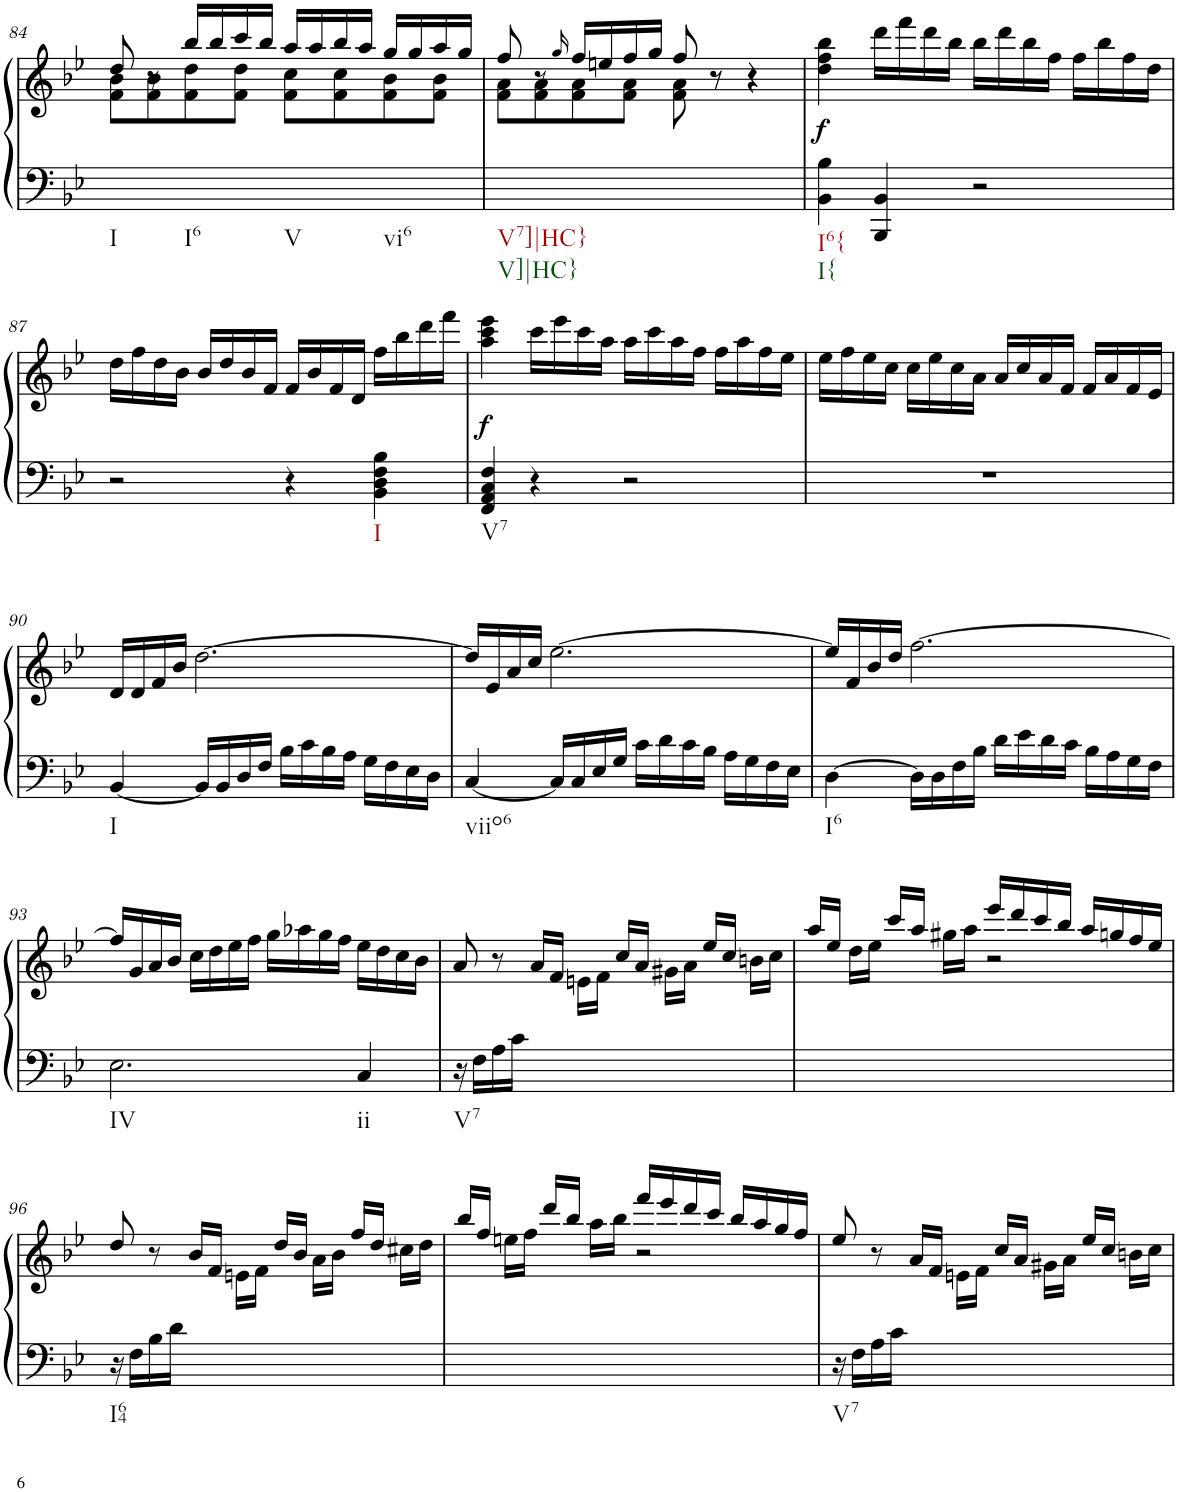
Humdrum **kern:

**kern	**kern	**dynam
*part1	*part1	*part1
*staff2	*staff1	*staff1/2
*I"Piano	*	*
*I'Pno.	*	*
!!LO:PB:g=z
*clefF4	*clefG2	*
*k[b-e-]	*k[b-e-]	*
*M4/4	*M4/4	*
*met(c)	*met(c)	*
=84	=84	=84
*	*^	*
!LO:TX:b:t=I	!	!	!
4ryy	8dd/	8f\ 8b-\L	.
.	8r	8f\ 8b-\	.
!LO:TX:b:t=I6	!	!	!
4ryy	16bb-/LL	8f\ 8dd\	.
.	16bb-/	.	.
.	16ccc/	8f\ 8dd\J	.
.	16bb-/JJ	.	.
!LO:TX:b:t=V	!	!	!
4ryy	16aa/LL	8f\ 8cc\L	.
.	16aa/	.	.
.	16bb-/	8f\ 8cc\	.
.	16aa/JJ	.	.
!LO:TX:b:t=vi6	!	!	!
4ryy	16gg/LL	8f\ 8b-\	.
.	16gg/	.	.
.	16aa/	8f\ 8b-\J	.
.	16gg/JJ	.	.
=85	=85	=85	=85
!LO:TX:b:t=V7]|HC}	!	!	!
!LO:TX:b:t=V]|HC}	!	!	!
8ryy	8ff/	8f\ 8a\L	.
.	8r	8f\ 8a\	.
.	16qgg/	.	.
.	16ff/LL	8f\ 8a\	.
.	16een/	.	.
.	16ff/	8f\ 8a\J	.
.	16gg/JJ	.	.
.	8ff/	8f\ 8a\	.
8r	8r	4.ryy	.
4r	4r	.	.
*	*v	*v	*
=86	=86	=86
!LO:TX:b:t=I6{	!	!
!LO:TX:b:t=I{	!	!
!	!	!LO:DY:b
4BB-\ 4B-\	4dd\ 4ff\ 4bb-\	f
4BBB-/ 4BB-/	16ddd\LL	.
.	16fff\	.
.	16ddd\	.
.	16bb-\JJ	.
2r	16bb-\LL	.
.	16ddd\	.
.	16bb-\	.
.	16ff\JJ	.
.	16ff\LL	.
.	16bb-\	.
.	16ff\	.
.	16dd\JJ	.
!!LO:LB:g=z
=87	=87	=87
2r	16dd\LL	.
.	16ff\	.
.	16dd\	.
.	16b-\JJ	.
.	16b-/LL	.
.	16dd/	.
.	16b-/	.
.	16f/JJ	.
4r	16f/LL	.
.	16b-/	.
.	16f/	.
.	16d/JJ	.
!LO:TX:b:t=I	!	!
4BB-\ 4D\ 4F\ 4B-\	16ff\LL	.
.	16bb-\	.
.	16ddd\	.
.	16fff\JJ	.
=88	=88	=88
!LO:TX:b:t=V7	!	!
!	!	!LO:DY:b
4FF/ 4AA/ 4C/ 4F/	4aa\ 4ccc\ 4eee-\	f
4r	16ccc\LL	.
.	16eee-\	.
.	16ccc\	.
.	16aa\JJ	.
2r	16aa\LL	.
.	16ccc\	.
.	16aa\	.
.	16ff\JJ	.
.	16ff\LL	.
.	16aa\	.
.	16ff\	.
.	16ee-\JJ	.
=89	=89	=89
1r	16ee-\LL	.
.	16ff\	.
.	16ee-\	.
.	16cc\JJ	.
.	16cc\LL	.
.	16ee-\	.
.	16cc\	.
.	16a\JJ	.
.	16a/LL	.
.	16cc/	.
.	16a/	.
.	16f/JJ	.
.	16f/LL	.
.	16a/	.
.	16f/	.
.	16e-/JJ	.
!!LO:LB:g=z
=90	=90	=90
!LO:TX:b:t=I	!	!
[4BB-/	16d/LL	.
.	16d/	.
.	16f/	.
.	16b-/JJ	.
16BB-/LL]	[2.dd\	.
16BB-/	.	.
16D/	.	.
16F/JJ	.	.
16B-\LL	.	.
16c\	.	.
16B-\	.	.
16A\JJ	.	.
16G\LL	.	.
16F\	.	.
16E-\	.	.
16D\JJ	.	.
=91	=91	=91
!LO:TX:b:t=viio6	!	!
[4C/	16dd/LL]	.
.	16e-/	.
.	16a/	.
.	16cc/JJ	.
16C/LL]	[2.ee-\	.
16C/	.	.
16E-/	.	.
16G/JJ	.	.
16c\LL	.	.
16d\	.	.
16c\	.	.
16B-\JJ	.	.
16A\LL	.	.
16G\	.	.
16F\	.	.
16E-\JJ	.	.
=92	=92	=92
!LO:TX:b:t=I6	!	!
[4D\	16ee-/LL]	.
.	16f/	.
.	16b-/	.
.	16dd/JJ	.
16D\LL]	[2.ff\	.
16D\	.	.
16F\	.	.
16B-\JJ	.	.
16d\LL	.	.
16e-\	.	.
16d\	.	.
16c\JJ	.	.
16B-\LL	.	.
16A\	.	.
16G\	.	.
16F\JJ	.	.
!!LO:LB:g=z
=93	=93	=93
!LO:TX:b:t=IV	!	!
2.E-\	16ff/LL]	.
.	16g/	.
.	16a/	.
.	16b-/JJ	.
.	16cc\LL	.
.	16dd\	.
.	16ee-\	.
.	16ff\JJ	.
.	16gg\LL	.
.	16aa-X\	.
.	16gg\	.
.	16ff\JJ	.
!LO:TX:b:t=ii	!	!
4C/	16ee-\LL	.
.	16dd\	.
.	16cc\	.
.	16b-\JJ	.
=94	=94	=94
*	*^	*
!LO:TX:b:t=V7	!	!	!
16r	8a/	4.ryy	.
16F\LL	.	.	.
16A\	8r	.	.
16c\JJ	.	.	.
8ryy	16a/LL	.	.
.	16f/JJ	.	.
8ryy	8ryy	16en\LL	.
.	.	16f\JJ	.
8ryy	16cc/LL	8ryy	.
.	16a/JJ	.	.
8ryy	8ryy	16g#X\LL	.
.	.	16a\JJ	.
8ryy	16ee-/LL	8ryy	.
.	16cc/JJ	.	.
8ryy	8ryy	16bn\LL	.
.	.	16cc\JJ	.
*	*v	*v	*
=95	=95	=95
2ryy	16aa/LL	.
.	16ee-/JJ	.
.	16dd\LL	.
.	16ee-\JJ	.
.	16ccc/LL	.
.	16aa/JJ	.
.	16gg#X\LL	.
.	16aa\JJ	.
2r	16eee-/LL	.
.	16ddd/	.
.	16ccc/	.
.	16bb-/JJ	.
.	16aa/LL	.
.	16ggn/	.
.	16ff/	.
.	16ee-/JJ	.
!!LO:LB:g=z
=96	=96	=96
*	*^	*
!LO:TX:b:t=I64	!	!	!
16r	8dd/	4.ryy	.
16F\LL	.	.	.
16B-\	8r	.	.
16d\JJ	.	.	.
8ryy	16b-/LL	.	.
.	16f/JJ	.	.
8ryy	8ryy	16en\LL	.
.	.	16f\JJ	.
8ryy	16dd/LL	8ryy	.
.	16b-/JJ	.	.
8ryy	8ryy	16a\LL	.
.	.	16b-\JJ	.
8ryy	16ff/LL	8ryy	.
.	16dd/JJ	.	.
8ryy	8ryy	16cc#X\LL	.
.	.	16dd\JJ	.
*	*v	*v	*
=97	=97	=97
2ryy	16bb-/LL	.
.	16ff/JJ	.
.	16een\LL	.
.	16ff\JJ	.
.	16ddd/LL	.
.	16bb-/JJ	.
.	16aa\LL	.
.	16bb-\JJ	.
2r	16fff/LL	.
.	16eee-/	.
.	16ddd/	.
.	16ccc/JJ	.
.	16bb-/LL	.
.	16aa/	.
.	16gg/	.
.	16ff/JJ	.
=98	=98	=98
*	*^	*
!LO:TX:b:t=V7	!	!	!
16r	8ee-/	4.ryy	.
16F\LL	.	.	.
16A\	8r	.	.
16c\JJ	.	.	.
8ryy	16a/LL	.	.
.	16f/JJ	.	.
8ryy	8ryy	16en\LL	.
.	.	16f\JJ	.
8ryy	16cc/LL	8ryy	.
.	16a/JJ	.	.
8ryy	8ryy	16g#X\LL	.
.	.	16a\JJ	.
8ryy	16ee-/LL	8ryy	.
.	16cc/JJ	.	.
8ryy	8ryy	16bn\LL	.
.	.	16cc\JJ	.
*	*v	*v	*
=	=	=
*-	*-	*-
